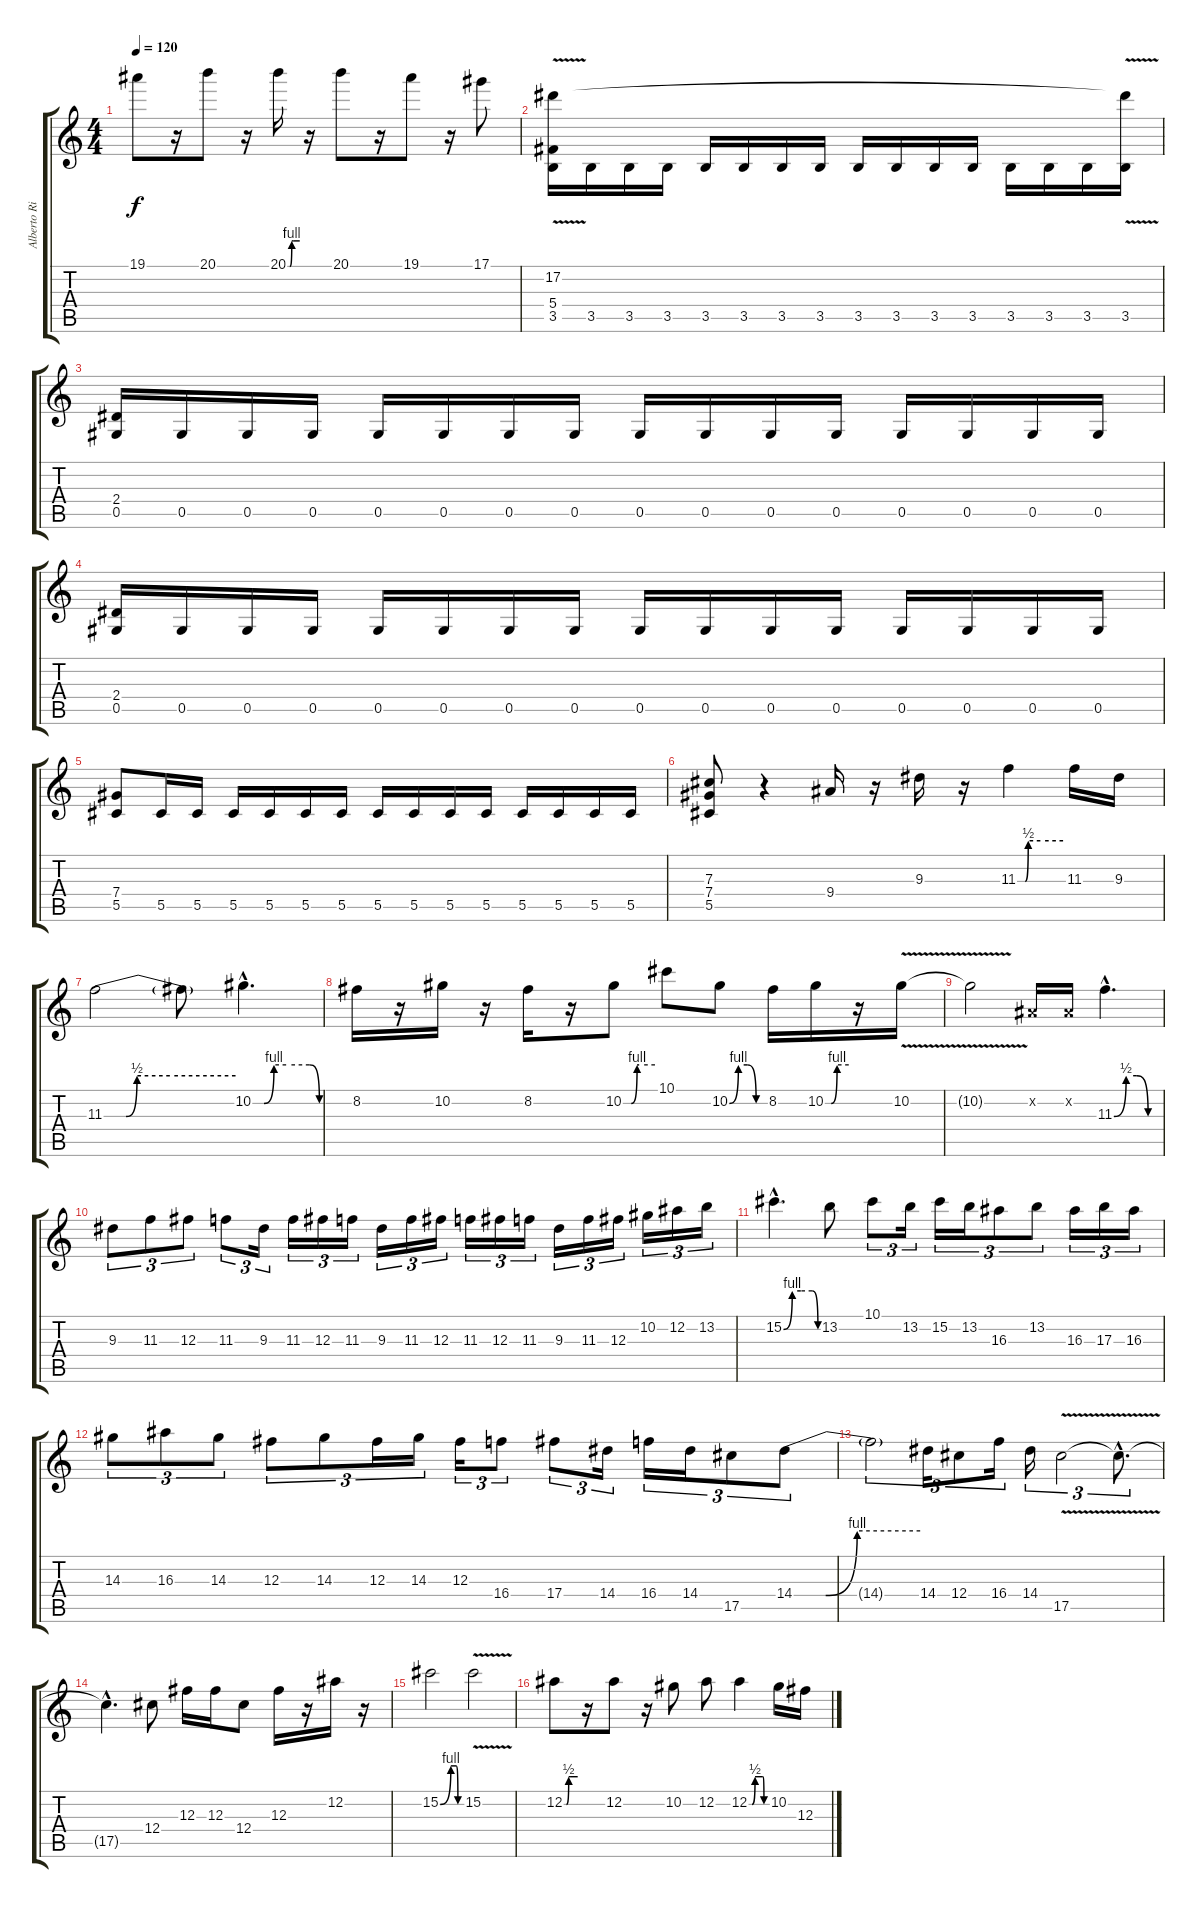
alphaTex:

\track ("Alberto Rionda" "Alberto Ri") {instrument distortionguitar}
\staff {score tabs}
\tuning (Eb4 Bb3 Gb3 Db3 Ab2 Eb2) {hide}
\ts (4 4)
\tempo 120
\clef g2
\ks c
19.1.8{dy f} r.16 20.1.8 r.16 20.1{be (custom 0 0 10 0 20 4 30 4 60 4)}.16 r.16 20.1.8 r.16 19.1.8 r.16 17.1.8 |
(17.2{v} 5.4 3.5).16 3.5.16 3.5.16 3.5.16 3.5.16 3.5.16 3.5.16 3.5.16 3.5.16 3.5.16 3.5.16 3.5.16 3.5.16 3.5.16 3.5.16 (17.2{t} 3.5).16 |
(2.4 0.5).16 0.5.16 0.5.16 0.5.16 0.5.16 0.5.16 0.5.16 0.5.16 0.5.16 0.5.16 0.5.16 0.5.16 0.5.16 0.5.16 0.5.16 0.5.16 |
(2.4 0.5).16 0.5.16 0.5.16 0.5.16 0.5.16 0.5.16 0.5.16 0.5.16 0.5.16 0.5.16 0.5.16 0.5.16 0.5.16 0.5.16 0.5.16 0.5.16 |
(7.4 5.5).8 5.5.16 5.5.16 5.5.16 5.5.16 5.5.16 5.5.16 5.5.16 5.5.16 5.5.16 5.5.16 5.5.16 5.5.16 5.5.16 5.5.16 |
(7.3 7.4 5.5).8 r.4 9.4.16 r.16 9.3.16 r.16 11.3{be (custom 0 0 10 0 14 2 30 2 60 2)}.4 11.3.16 9.3.16 |
11.3{be (custom 0 0 10 0 15 2 30 2 60 2)}.2 11.3{t}.8 10.2{be (custom 0 0 10 0 19 4 30 4 51 4 60 0) hac}.4{d} |
8.2.16 r.16 10.2.16 r.16 8.2.16 r.16 10.2{be (custom 0 0 15 0 26 4 30 4 60 4)}.8 10.1.8 10.2{be (custom 0 0 15 4 30 4 45 0 60 0)}.8 8.2.16 10.2{be (custom 0 0 15 0 30 4 60 4)}.16 r.16 10.2{v}.16 |
10.2{t}.2 0.2{x}.16 0.2{x}.16 11.3{be (custom 0 0 16 2 30 2 45 0 60 0) hac}.4{d} |
9.3.8{tu (3 2)} 11.3.8{tu (3 2)} 12.3.8{tu (3 2)} 11.3.8{tu (3 2)} 9.3.16{tu (3 2)} 11.3.16{tu (3 2)} 12.3.16{tu (3 2)} 11.3.16{tu (3 2)} 9.3.16{tu (3 2)} 11.3.16{tu (3 2)} 12.3.16{tu (3 2)} 11.3.16{tu (3 2)} 12.3.16{tu (3 2)} 11.3.16{tu (3 2)} 9.3.16{tu (3 2)} 11.3.16{tu (3 2)} 12.3.16{tu (3 2)} 10.2.16{tu (3 2)} 12.2.16{tu (3 2)} 13.2.16{tu (3 2)} |
15.2{be (custom 0 0 15 4 30 4 50 4 60 0) hac}.4{d} 13.2.8 10.1.8{tu (3 2)} 13.2.16{tu (3 2)} 15.2.16{tu (3 2)} 13.2.16{tu (3 2)} 16.3.8{tu (3 2)} 13.2.8{tu (3 2)} 16.3.16{tu (3 2)} 17.3.16{tu (3 2)} 16.3.16{tu (3 2)} |
14.3.8{tu (3 2)} 16.3.8{tu (3 2)} 14.3.8{tu (3 2)} 12.3.8{tu (3 2)} 14.3.8{tu (3 2)} 12.3.16{tu (3 2)} 14.3.16{tu (3 2)} 12.3.16{tu (3 2)} 16.4.8{tu (3 2)} 17.4.8{tu (3 2)} 14.4.16{tu (3 2)} 16.4.16{tu (3 2)} 14.4.16{tu (3 2)} 17.5.8{tu (3 2)} 14.4{be (custom 0 0 15 0 30 4 60 4)}.8{tu (3 2)} |
14.4{t}.2{tu (3 2)} 14.4.16{tu (3 2)} 12.4.8{tu (3 2)} 16.4.16{tu (3 2)} 14.4.16{tu (3 2)} 17.5{v}.2{tu (3 2)} 17.5{hac t}.8{d tu (3 2)} |
17.5{hac t}.4{d} 12.4.8 12.3.16 12.3.16 12.4.8 12.3.16 r.16 12.2.16 r.16 |
15.2{be (custom 0 0 30 4 45 4 50 0 60 0)}.2 15.2{v}.2 |
12.2{be (custom 0 0 10 0 20 2 30 2 60 2)}.8 r.16 12.2.8 r.16 10.2.8 12.2.8 12.2{be (custom 0 0 10 0 20 2 30 2 46 2 50 0 60 0)}.4 10.2.16 12.3.16
